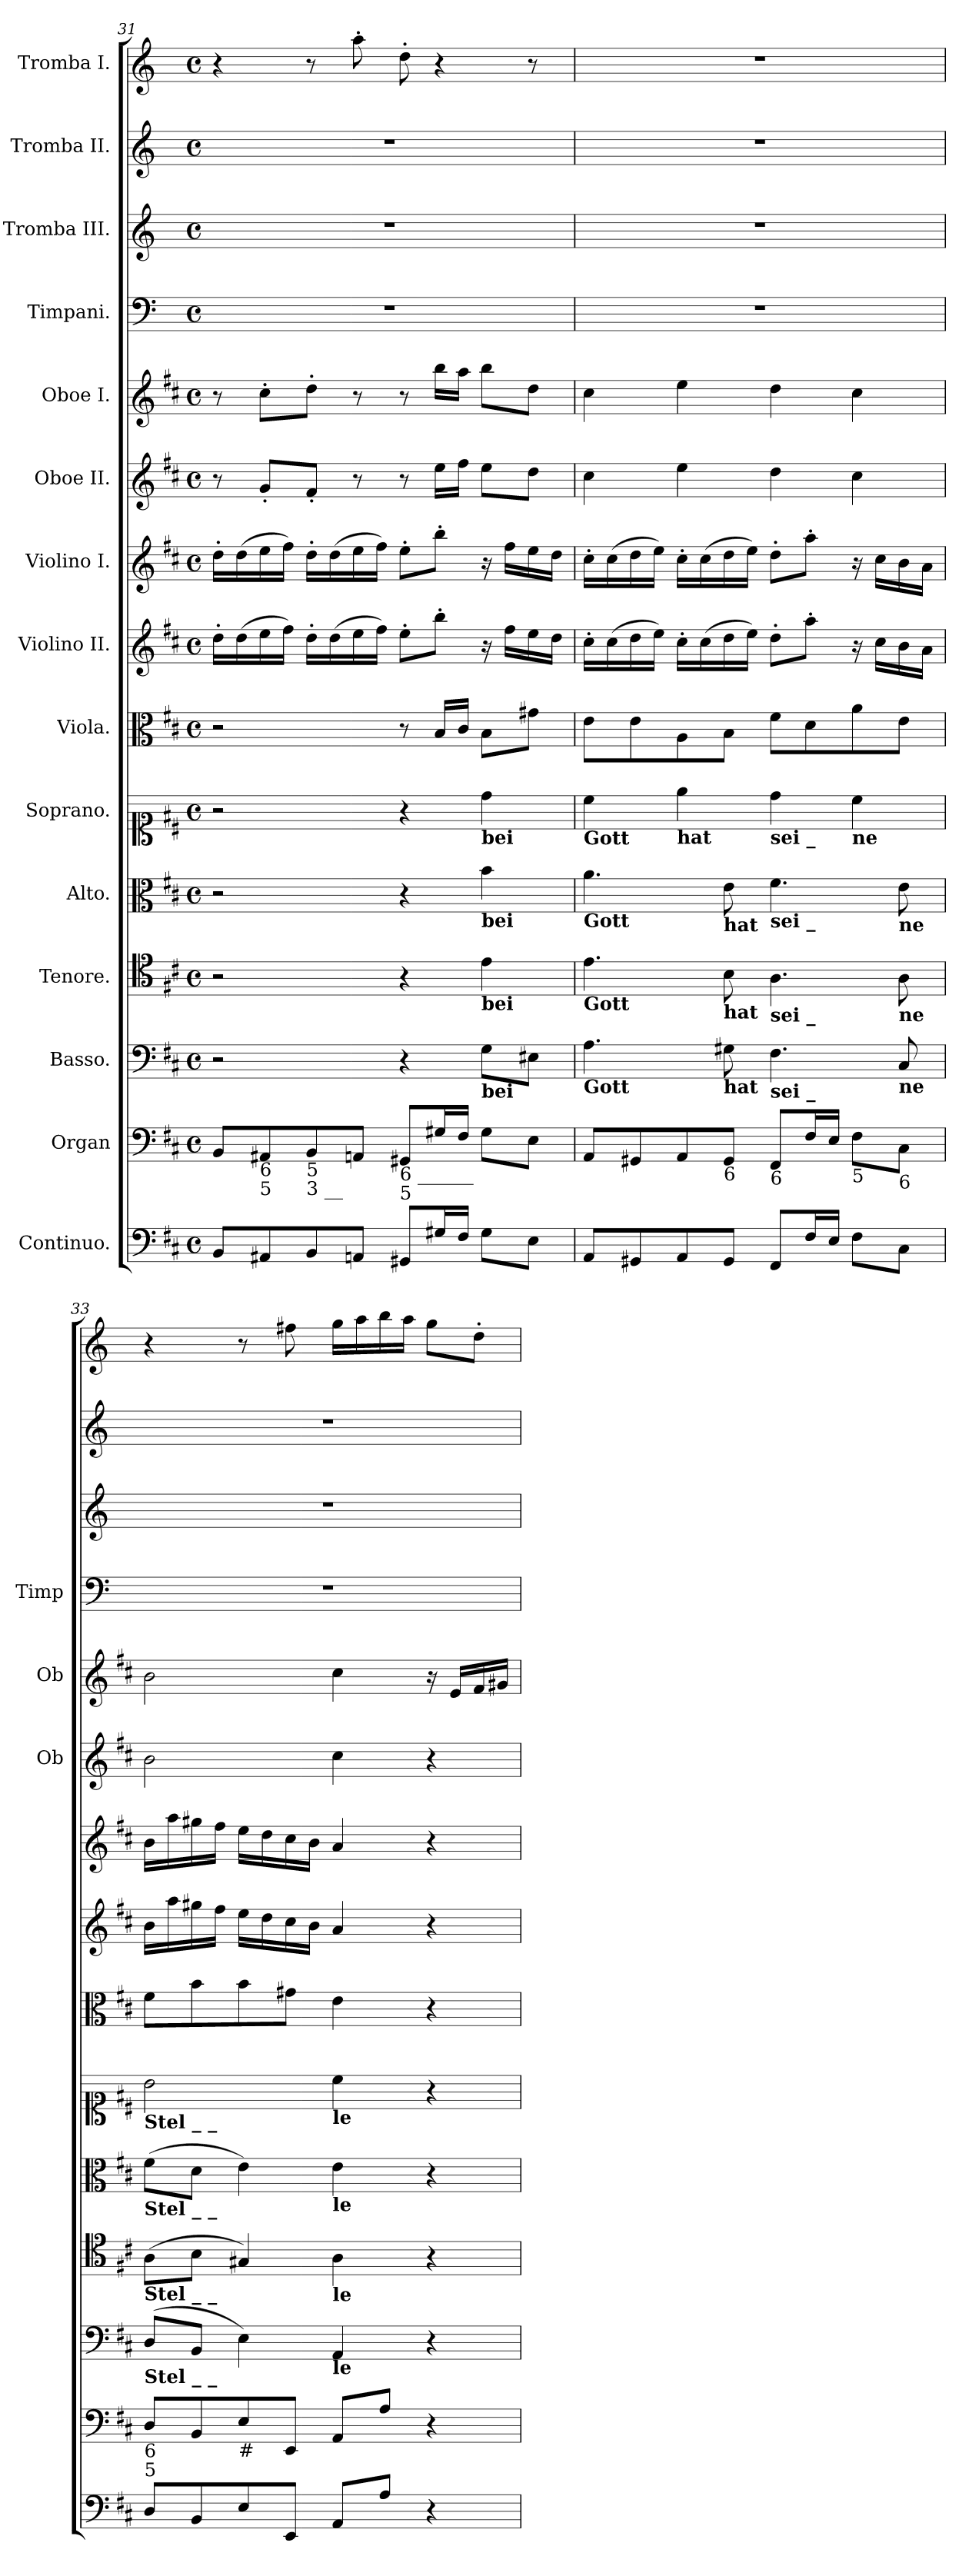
**kern	**kern	**kern	**kern	**kern	**kern	**kern	**kern	**kern	**kern	**kern	**kern	**kern	**kern	**kern
*part15	*part14	*part13	*part12	*part11	*part10	*part9	*part8	*part7	*part6	*part5	*part4	*part3	*part2	*part1
*staff15	*staff14	*staff13	*staff12	*staff11	*staff10	*staff9	*staff8	*staff7	*staff6	*staff5	*staff4	*staff3	*staff2	*staff1
*I"Continuo.	*I"Organ	*I"Basso.	*I"Tenore.	*I"Alto.	*I"Soprano.	*I"Viola.	*I"Violino II.	*I"Violino I.	*I"Oboe II.	*I"Oboe I.	*I"Timpani.	*I"Tromba III.	*I"Tromba II.	*I"Tromba I.
*	*	*	*	*	*	*	*	*	*I'Ob	*I'Ob	*I'Timp	*	*	*
*clefF4	*clefF4	*clefF4	*clefC4	*clefC3	*clefC1	*clefC3	*clefG2	*clefG2	*clefG2	*clefG2	*clefF4	*clefG2	*clefG2	*clefG2
*	*	*	*	*	*	*	*	*	*	*	*	*ITrd-1c-2	*ITrd-1c-2	*ITrd-1c-2
*k[f#c#]	*k[f#c#]	*k[f#c#]	*k[f#c#]	*k[f#c#]	*k[f#c#]	*k[f#c#]	*k[f#c#]	*k[f#c#]	*k[f#c#]	*k[f#c#]	*k[]	*k[f#c#]	*k[f#c#]	*k[f#c#]
*M4/4	*M4/4	*M4/4	*M4/4	*M4/4	*M4/4	*M4/4	*M4/4	*M4/4	*M4/4	*M4/4	*M4/4	*M4/4	*M4/4	*M4/4
*met(c)	*met(c)	*met(c)	*met(c)	*met(c)	*met(c)	*met(c)	*met(c)	*met(c)	*met(c)	*met(c)	*met(c)	*met(c)	*met(c)	*met(c)
=31	=31	=31	=31	=31	=31	=31	=31	=31	=31	=31	=31	=31	=31	=31
8BB/L	8BB/L	2r	2r	2r	2r	2r	16dd'\LL	16dd'\LL	8r	8r	1r	1r	1r	4r
.	.	.	.	.	.	.	(16dd\	(16dd\	.	.	.	.	.	.
!	!LO:TX:b:t=6	!	!	!	!	!	!	!	!	!	!	!	!	!
!	!LO:TX:b:t=5	!	!	!	!	!	!	!	!	!	!	!	!	!
8AA#X/	8AA#X/	.	.	.	.	.	16ee\	16ee\	8g'/L	8cc#'\L	.	.	.	.
.	.	.	.	.	.	.	16ff#\JJ)	16ff#\JJ)	.	.	.	.	.	.
!	!LO:TX:b:t=5	!	!	!	!	!	!	!	!	!	!	!	!	!
!	!LO:TX:b:t=3 __	!	!	!	!	!	!	!	!	!	!	!	!	!
8BB/	8BB/	.	.	.	.	.	16dd'\LL	16dd'\LL	8f#'/J	8dd'\J	.	.	.	8r
.	.	.	.	.	.	.	(16dd\	(16dd\	.	.	.	.	.	.
8AAn/J	8AAn/J	.	.	.	.	.	16ee\	16ee\	8r	8r	.	.	.	8bb'\
.	.	.	.	.	.	.	16ff#\JJ)	16ff#\JJ)	.	.	.	.	.	.
!	!LO:TX:b:t=6  ______	!	!	!	!	!	!	!	!	!	!	!	!	!
!	!LO:TX:b:t=5	!	!	!	!	!	!	!	!	!	!	!	!	!
8GG#X/L	8GG#X/L	4r	4r	4r	4r	8r	8ee'\L	8ee'\L	8r	8r	.	.	.	8ee'\
16G#X/L	16G#X/L	.	.	.	.	16B/LL	8bb'\J	8bb'\J	16ee\LL	16bb\LL	.	.	.	4r
16F#/JJ	16F#/JJ	.	.	.	.	16c#/JJ	.	.	16ff#\JJ	16aa\JJ	.	.	.	.
!	!	!	!	!	!LO:TX:b:B:t=bei	!	!	!	!	!	!	!	!	!
!	!	!	!	!LO:TX:b:B:t=bei	!	!	!	!	!	!	!	!	!	!
!	!	!	!LO:TX:b:B:t=bei	!	!	!	!	!	!	!	!	!	!	!
!	!	!LO:TX:b:B:t=bei	!	!	!	!	!	!	!	!	!	!	!	!
8G#\L	8G#\L	8G\L	4e\	4b\	4dd\	8B\L	16r	16r	8ee\L	8bb\L	.	.	.	.
.	.	.	.	.	.	.	16ff#\LL	16ff#\LL	.	.	.	.	.	.
8E\J	8E\J	8E#X\J	.	.	.	8g#X\J	16ee\	16ee\	8dd\J	8dd\J	.	.	.	8r
.	.	.	.	.	.	.	16dd\JJ	16dd\JJ	.	.	.	.	.	.
=32	=32	=32	=32	=32	=32	=32	=32	=32	=32	=32	=32	=32	=32	=32
!	!	!	!	!	!LO:TX:b:B:t=Gott	!	!	!	!	!	!	!	!	!
!	!	!	!	!LO:TX:b:B:t=Gott	!	!	!	!	!	!	!	!	!	!
!	!	!	!LO:TX:b:B:t=Gott	!	!	!	!	!	!	!	!	!	!	!
!	!	!LO:TX:b:B:t=Gott	!	!	!	!	!	!	!	!	!	!	!	!
8AA/L	8AA/L	4.A\	4.e\	4.a\	4cc#\	8e\L	16cc#'\LL	16cc#'\LL	4cc#\	4cc#\	1r	1r	1r	1r
.	.	.	.	.	.	.	(16cc#\	(16cc#\	.	.	.	.	.	.
8GG#X/	8GG#X/	.	.	.	.	8e\	16dd\	16dd\	.	.	.	.	.	.
.	.	.	.	.	.	.	16ee\JJ)	16ee\JJ)	.	.	.	.	.	.
!	!	!	!	!	!LO:TX:b:B:t=hat	!	!	!	!	!	!	!	!	!
8AA/	8AA/	.	.	.	4ee\	8A\	16cc#'\LL	16cc#'\LL	4ee\	4ee\	.	.	.	.
.	.	.	.	.	.	.	(16cc#\	(16cc#\	.	.	.	.	.	.
!	!	!	!	!LO:TX:b:B:t=hat	!	!	!	!	!	!	!	!	!	!
!	!	!	!LO:TX:b:B:t=hat	!	!	!	!	!	!	!	!	!	!	!
!	!	!LO:TX:b:B:t=hat	!	!	!	!	!	!	!	!	!	!	!	!
!	!LO:TX:b:t=6	!	!	!	!	!	!	!	!	!	!	!	!	!
8GG#/J	8GG#/J	8G#X\	8B\	8e\	.	8B\J	16dd\	16dd\	.	.	.	.	.	.
.	.	.	.	.	.	.	16ee\JJ)	16ee\JJ)	.	.	.	.	.	.
!	!	!	!	!	!LO:TX:b:B:t=sei  _	!	!	!	!	!	!	!	!	!
!	!	!	!	!LO:TX:b:B:t=sei       _	!	!	!	!	!	!	!	!	!	!
!	!	!	!LO:TX:b:B:t=sei       _	!	!	!	!	!	!	!	!	!	!	!
!	!	!LO:TX:b:B:t=sei       _	!	!	!	!	!	!	!	!	!	!	!	!
!	!LO:TX:b:t=6	!	!	!	!	!	!	!	!	!	!	!	!	!
8FF#/L	8FF#/L	4.F#\	4.A\	4.f#\	4dd\	8f#\L	8dd'\L	8dd'\L	4dd\	4dd\	.	.	.	.
16F#/L	16F#/L	.	.	.	.	8d\	8aa'\J	8aa'\J	.	.	.	.	.	.
16E/JJ	16E/JJ	.	.	.	.	.	.	.	.	.	.	.	.	.
!	!	!	!	!	!LO:TX:b:B:t=ne	!	!	!	!	!	!	!	!	!
!	!LO:TX:b:t=5	!	!	!	!	!	!	!	!	!	!	!	!	!
8F#\L	8F#\L	.	.	.	4cc#\	8a\	16r	16r	4cc#\	4cc#\	.	.	.	.
.	.	.	.	.	.	.	16cc#\LL	16cc#\LL	.	.	.	.	.	.
!	!	!	!	!LO:TX:b:B:t=ne	!	!	!	!	!	!	!	!	!	!
!	!	!	!LO:TX:b:B:t=ne	!	!	!	!	!	!	!	!	!	!	!
!	!	!LO:TX:b:B:t=ne	!	!	!	!	!	!	!	!	!	!	!	!
!	!LO:TX:b:t=6	!	!	!	!	!	!	!	!	!	!	!	!	!
8C#\J	8C#\J	8C#/	8A\	8e\	.	8e\J	16b\	16b\	.	.	.	.	.	.
.	.	.	.	.	.	.	16a\JJ	16a\JJ	.	.	.	.	.	.
!!LO:PB:g=z
=33	=33	=33	=33	=33	=33	=33	=33	=33	=33	=33	=33	=33	=33	=33
!	!	!	!	!	!LO:TX:b:B:t=Stel   _        _	!	!	!	!	!	!	!	!	!
!	!	!	!	!LO:TX:b:B:t=Stel   _        _	!	!	!	!	!	!	!	!	!	!
!	!	!	!LO:TX:b:B:t=Stel   _        _	!	!	!	!	!	!	!	!	!	!	!
!	!	!LO:TX:b:B:t=Stel   _        _	!	!	!	!	!	!	!	!	!	!	!	!
!	!LO:TX:b:t=6	!	!	!	!	!	!	!	!	!	!	!	!	!
!	!LO:TX:b:t=5	!	!	!	!	!	!	!	!	!	!	!	!	!
8D/L	8D/L	(8D/L	(8A\L	(8f#\L	2b\	8f#\L	16b\LL	16b\LL	2b\	2b\	1r	1r	1r	4r
.	.	.	.	.	.	.	16aa\	16aa\	.	.	.	.	.	.
8BB/	8BB/	8BB/J	8B\J	8d\J	.	8b\	16gg#X\	16gg#X\	.	.	.	.	.	.
.	.	.	.	.	.	.	16ff#\JJ	16ff#\JJ	.	.	.	.	.	.
!	!LO:TX:b:t=#	!	!	!	!	!	!	!	!	!	!	!	!	!
8E/	8E/	4E\)	4G#X/)	4e\)	.	8b\	16ee\LL	16ee\LL	.	.	.	.	.	8r
.	.	.	.	.	.	.	16dd\	16dd\	.	.	.	.	.	.
8EE/J	8EE/J	.	.	.	.	8g#X\J	16cc#\	16cc#\	.	.	.	.	.	8gg#X\
.	.	.	.	.	.	.	16b\JJ	16b\JJ	.	.	.	.	.	.
!	!	!	!	!	!LO:TX:b:B:t=le	!	!	!	!	!	!	!	!	!
!	!	!	!	!LO:TX:b:B:t=le	!	!	!	!	!	!	!	!	!	!
!	!	!	!LO:TX:b:B:t=le	!	!	!	!	!	!	!	!	!	!	!
!	!	!LO:TX:b:B:t=le	!	!	!	!	!	!	!	!	!	!	!	!
8AA/L	8AA/L	4AA/	4A\	4e\	4cc#\	4e\	4a/	4a/	4cc#\	4cc#\	.	.	.	16aa\LL
.	.	.	.	.	.	.	.	.	.	.	.	.	.	16bb\
8A\J	8A\J	.	.	.	.	.	.	.	.	.	.	.	.	16ccc#\
.	.	.	.	.	.	.	.	.	.	.	.	.	.	16bb\JJ
4r	4r	4r	4r	4r	4r	4r	4r	4r	4r	16r	.	.	.	8aa\L
.	.	.	.	.	.	.	.	.	.	16e/LL	.	.	.	.
.	.	.	.	.	.	.	.	.	.	16f#/	.	.	.	8ee'\J
.	.	.	.	.	.	.	.	.	.	16g#X/JJ	.	.	.	.
=	=	=	=	=	=	=	=	=	=	=	=	=	=	=
*-	*-	*-	*-	*-	*-	*-	*-	*-	*-	*-	*-	*-	*-	*-
